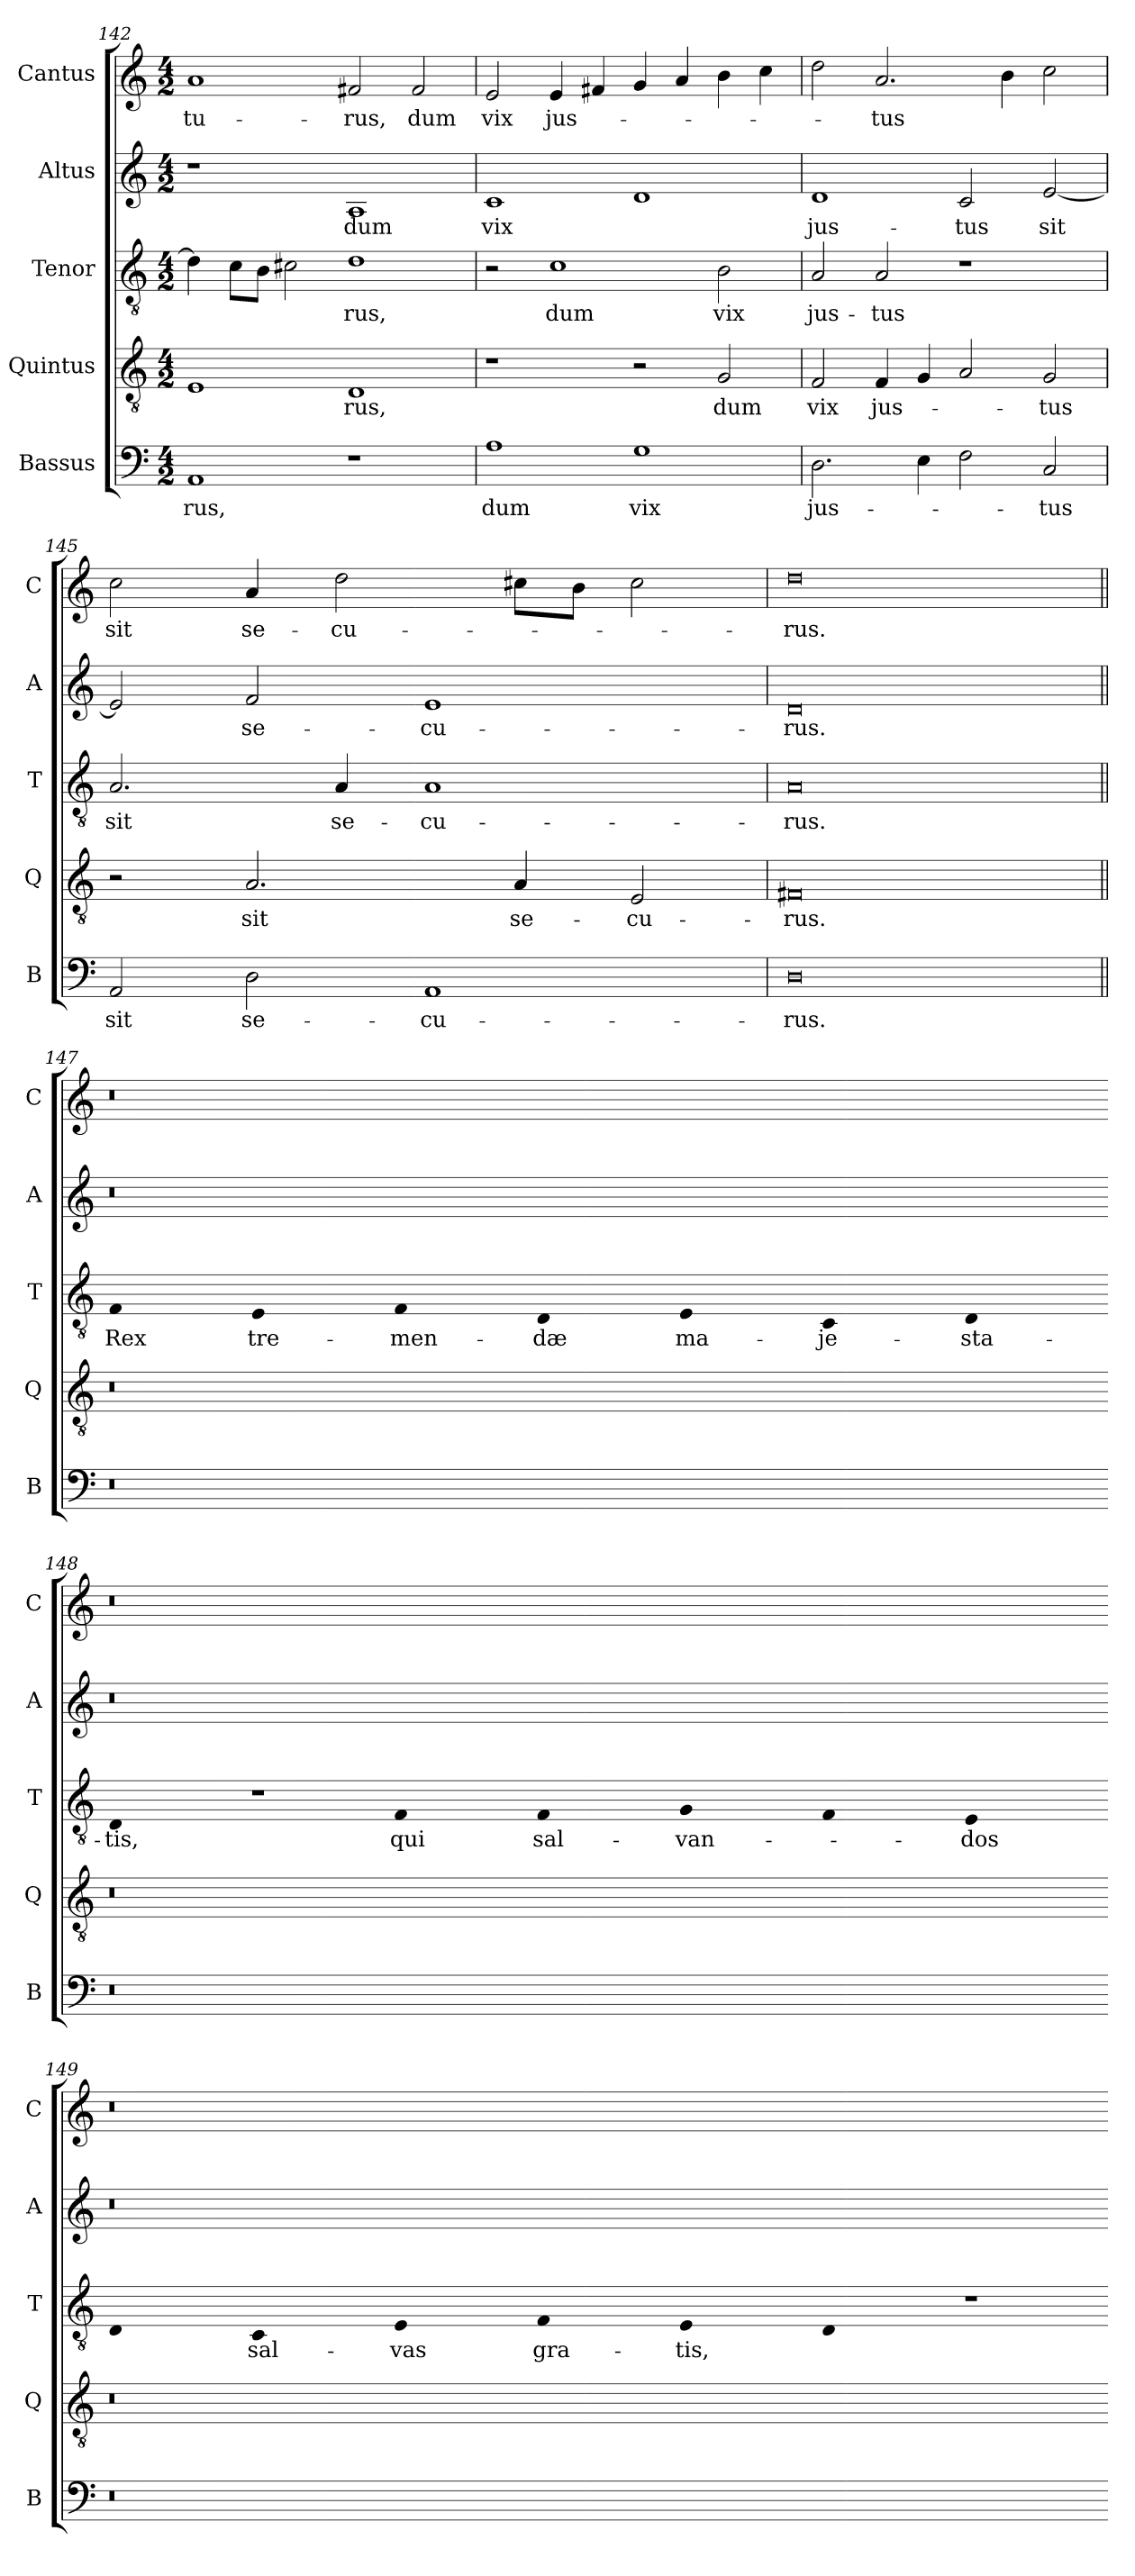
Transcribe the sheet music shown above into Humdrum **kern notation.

**kern	**text	**kern	**text	**kern	**text	**kern	**text	**kern	**text
*part5	*part5	*part4	*part4	*part3	*part3	*part2	*part2	*part1	*part1
*staff5	*staff5	*staff4	*staff4	*staff3	*staff3	*staff2	*staff2	*staff1	*staff1
*I"Bassus	*	*I"Quintus	*	*I"Tenor	*	*I"Altus	*	*I"Cantus	*
*I'B	*	*I'Q	*	*I'T	*	*I'A	*	*I'C	*
*clefF4	*	*clefGv2	*	*clefGv2	*	*clefG2	*	*clefG2	*
*k[]	*	*k[]	*	*k[]	*	*k[]	*	*k[]	*
*C:	*	*C:	*	*C:	*	*C:	*	*C:	*
*M4/2	*	*M4/2	*	*M4/2	*	*M4/2	*	*M4/2	*
=142	=142	=142	=142	=142	=142	=142	=142	=142	=142
!	!LO:LY:b	!	!	!	!	!	!	!	!
!	!	!	!	!	!	!	!	!	!LO:LY:b
1AA	-rus,	1E	.	4d\]	.	1r	.	1a	-tu-
.	.	.	.	8c\L	.	.	.	.	.
.	.	.	.	8B\J	.	.	.	.	.
.	.	.	.	2c#X\	.	.	.	.	.
!	!	!	!LO:LY:b	!	!	!	!	!	!
!	!	!	!	!	!LO:LY:b	!	!	!	!
!	!	!	!	!	!	!	!LO:LY:b	!	!
!	!	!	!	!	!	!	!	!	!LO:LY:b
1r	.	1D	-rus,	1d	-rus,	1A	dum	2f#X/	-rus,
!	!	!	!	!	!	!	!	!	!LO:LY:b
.	.	.	.	.	.	.	.	2f#/	dum
!!LO:LB:g=z
=143	=143	=143	=143	=143	=143	=143	=143	=143	=143
!	!LO:LY:b	!	!	!	!	!	!	!	!
!	!	!	!	!	!	!	!LO:LY:b	!	!
!	!	!	!	!	!	!	!	!	!LO:LY:b
1A	dum	1r	.	2r	.	1c	vix	2e/	vix
!	!	!	!	!	!LO:LY:b	!	!	!	!
!	!	!	!	!	!	!	!	!	!LO:LY:b
.	.	.	.	1c	dum	.	.	4e/	jus-
.	.	.	.	.	.	.	.	4f#X/	.
!	!LO:LY:b	!	!	!	!	!	!	!	!
1G	vix	2r	.	.	.	1d	.	4g/	.
.	.	.	.	.	.	.	.	4a/	.
!	!	!	!LO:LY:b	!	!	!	!	!	!
!	!	!	!	!	!LO:LY:b	!	!	!	!
.	.	2G/	dum	2B\	vix	.	.	4b\	.
.	.	.	.	.	.	.	.	4cc\	.
=144	=144	=144	=144	=144	=144	=144	=144	=144	=144
!	!LO:LY:b	!	!	!	!	!	!	!	!
!	!	!	!LO:LY:b	!	!	!	!	!	!
!	!	!	!	!	!LO:LY:b	!	!	!	!
!	!	!	!	!	!	!	!LO:LY:b	!	!
2.D\	jus-	2F/	vix	2A/	jus-	1d	jus-	2dd\	.
!	!	!	!LO:LY:b	!	!	!	!	!	!
!	!	!	!	!	!LO:LY:b	!	!	!	!
!	!	!	!	!	!	!	!	!	!LO:LY:b
.	.	4F/	jus-	2A/	-tus	.	.	2.a/	-tus
4E\	.	4G/	.	.	.	.	.	.	.
!	!	!	!	!	!	!	!LO:LY:b	!	!
2F\	.	2A/	.	1r	.	2c/	-tus	.	.
.	.	.	.	.	.	.	.	4b\	.
!	!LO:LY:b	!	!	!	!	!	!	!	!
!	!	!	!LO:LY:b	!	!	!	!	!	!
!	!	!	!	!	!	!	!LO:LY:b	!	!
2C/	-tus	2G/	-tus	.	.	[2e/	sit	2cc\	.
=145	=145	=145	=145	=145	=145	=145	=145	=145	=145
!	!LO:LY:b	!	!	!	!	!	!	!	!
!	!	!	!	!	!LO:LY:b	!	!	!	!
!	!	!	!	!	!	!	!	!	!LO:LY:b
2AA/	sit	2r	.	2.A/	sit	2e/]	.	2cc\	sit
!	!LO:LY:b	!	!	!	!	!	!	!	!
!	!	!	!LO:LY:b	!	!	!	!	!	!
!	!	!	!	!	!	!	!LO:LY:b	!	!
!	!	!	!	!	!	!	!	!	!LO:LY:b
2D\	se-	2.A/	sit	.	.	2f/	se-	4a/	se-
!	!	!	!	!	!LO:LY:b	!	!	!	!
!	!	!	!	!	!	!	!	!	!LO:LY:b
.	.	.	.	4A/	se-	.	.	2dd\	-cu-
!	!LO:LY:b	!	!	!	!	!	!	!	!
!	!	!	!	!	!LO:LY:b	!	!	!	!
!	!	!	!	!	!	!	!LO:LY:b	!	!
1AA	-cu-	.	.	1A	-cu-	1e	-cu-	.	.
!	!	!	!LO:LY:b	!	!	!	!	!	!
.	.	4A/	se-	.	.	.	.	8cc#X\L	.
.	.	.	.	.	.	.	.	8b\J	.
!	!	!	!LO:LY:b	!	!	!	!	!	!
.	.	2E/	-cu-	.	.	.	.	2cc#\	.
=146	=146	=146	=146	=146	=146	=146	=146	=146	=146
!	!LO:LY:b	!	!	!	!	!	!	!	!
!	!	!	!LO:LY:b	!	!	!	!	!	!
!	!	!	!	!	!LO:LY:b	!	!	!	!
!	!	!	!	!	!	!	!LO:LY:b	!	!
!	!	!	!	!	!	!	!	!	!LO:LY:b
0D	-rus.	0F#X	-rus.	0A	-rus.	0d	-rus.	0dd	-rus.
!!LO:LB:g=z
=147||	=147||	=147||	=147||	=147||	=147||	=147||	=147||	=147||	=147||
!	!	!	!	!LO:N:head=solid	!	!	!	!	!
!	!	!	!	!	!LO:LY:b	!	!	!	!
0r	.	0r	.	1F	Rex	0r	.	0r	.
!	!	!	!	!LO:N:head=solid	!	!	!	!	!
!	!	!	!	!	!LO:LY:b	!	!	!	!
.	.	.	.	1E	tre-	.	.	.	.
!	!	!	!	!LO:N:head=solid	!	!	!	!	!
!	!	!	!	!	!LO:LY:b	!	!	!	!
00ryy	.	00ryy	.	1F	-men-	00ryy	.	00ryy	.
!	!	!	!	!LO:N:head=solid	!	!	!	!	!
!	!	!	!	!	!LO:LY:b	!	!	!	!
.	.	.	.	1D	-dæ	.	.	.	.
!	!	!	!	!LO:N:head=solid	!	!	!	!	!
!	!	!	!	!	!LO:LY:b	!	!	!	!
.	.	.	.	1E	ma-	.	.	.	.
!	!	!	!	!LO:N:head=solid	!	!	!	!	!
!	!	!	!	!	!LO:LY:b	!	!	!	!
.	.	.	.	1C	-je-	.	.	.	.
!	!	!	!	!LO:N:head=solid	!	!	!	!	!
!	!	!	!	!	!LO:LY:b	!	!	!	!
1ryy	.	1ryy	.	1D	-sta-	1ryy	.	1ryy	.
=148-	=148-	=148-	=148-	=148-	=148-	=148-	=148-	=148-	=148-
!	!	!	!	!LO:N:head=solid	!	!	!	!	!
!	!	!	!	!	!LO:LY:b	!	!	!	!
0r	.	0r	.	1D	-tis,	0r	.	0r	.
.	.	.	.	1r	.	.	.	.	.
!	!	!	!	!LO:N:head=solid	!	!	!	!	!
!	!	!	!	!	!LO:LY:b	!	!	!	!
00ryy	.	00ryy	.	1F	qui	00ryy	.	00ryy	.
!	!	!	!	!LO:N:head=solid	!	!	!	!	!
!	!	!	!	!	!LO:LY:b	!	!	!	!
.	.	.	.	1F	sal-	.	.	.	.
!	!	!	!	!LO:N:head=solid	!	!	!	!	!
!	!	!	!	!	!LO:LY:b	!	!	!	!
.	.	.	.	1G	-van-	.	.	.	.
!	!	!	!	!LO:N:head=solid	!	!	!	!	!
.	.	.	.	1F	.	.	.	.	.
!	!	!	!	!LO:N:head=solid	!	!	!	!	!
!	!	!	!	!	!LO:LY:b	!	!	!	!
1ryy	.	1ryy	.	1E	-dos	1ryy	.	1ryy	.
=149-	=149-	=149-	=149-	=149-	=149-	=149-	=149-	=149-	=149-
!	!	!	!	!LO:N:head=solid	!	!	!	!	!
0r	.	0r	.	1D	.	0r	.	0r	.
!	!	!	!	!LO:N:head=solid	!	!	!	!	!
!	!	!	!	!	!LO:LY:b	!	!	!	!
.	.	.	.	1C	sal-	.	.	.	.
!	!	!	!	!LO:N:head=solid	!	!	!	!	!
!	!	!	!	!	!LO:LY:b	!	!	!	!
00ryy	.	00ryy	.	1E	-vas	00ryy	.	00ryy	.
!	!	!	!	!LO:N:head=solid	!	!	!	!	!
!	!	!	!	!	!LO:LY:b	!	!	!	!
.	.	.	.	1F	gra-	.	.	.	.
!	!	!	!	!LO:N:head=solid	!	!	!	!	!
!	!	!	!	!	!LO:LY:b	!	!	!	!
.	.	.	.	1E	-tis,	.	.	.	.
!	!	!	!	!LO:N:head=solid	!	!	!	!	!
.	.	.	.	1D	.	.	.	.	.
1ryy	.	1ryy	.	1r	.	1ryy	.	1ryy	.
=-	=-	=-	=-	=-	=-	=-	=-	=-	=-
*-	*-	*-	*-	*-	*-	*-	*-	*-	*-
